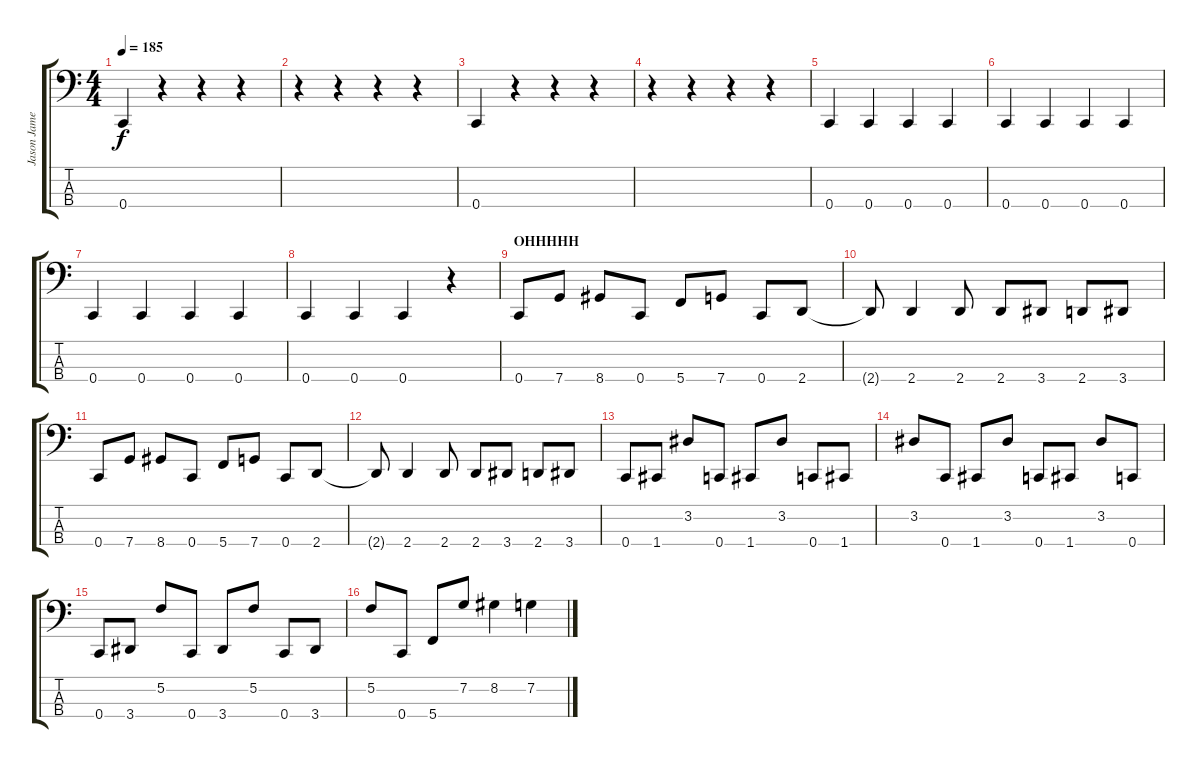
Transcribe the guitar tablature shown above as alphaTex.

\track ("Jason James" "Jason Jame") {instrument electricbasspick}
\staff {score tabs}
\tuning (F2 C2 G1 C1) {hide}
\ts (4 4)
\tempo 185
\clef f4
\ks c
0.4.4{dy f instrument electricbasspick} r.4 r.4 r.4 |
r.4 r.4 r.4 r.4 |
0.4.4 r.4 r.4 r.4 |
r.4 r.4 r.4 r.4 |
0.4.4 0.4.4 0.4.4 0.4.4 |
0.4.4 0.4.4 0.4.4 0.4.4 |
0.4.4 0.4.4 0.4.4 0.4.4 |
0.4.4 0.4.4 0.4.4 r.4 |
\section ("" "OHHHHH")
0.4.8 7.4.8 8.4.8 0.4.8 5.4.8 7.4.8 0.4.8 2.4.8 |
2.4{t}.8 2.4.4 2.4.8 2.4.8 3.4.8 2.4.8 3.4.8 |
0.4.8 7.4.8 8.4.8 0.4.8 5.4.8 7.4.8 0.4.8 2.4.8 |
2.4{t}.8 2.4.4 2.4.8 2.4.8 3.4.8 2.4.8 3.4.8 |
0.4.8 1.4.8 3.2.8 0.4.8 1.4.8 3.2.8 0.4.8 1.4.8 |
3.2.8 0.4.8 1.4.8 3.2.8 0.4.8 1.4.8 3.2.8 0.4.8 |
0.4.8 3.4.8 5.2.8 0.4.8 3.4.8 5.2.8 0.4.8 3.4.8 |
5.2.8 0.4.8 5.4.8 7.2.8 8.2.4 7.2.4
